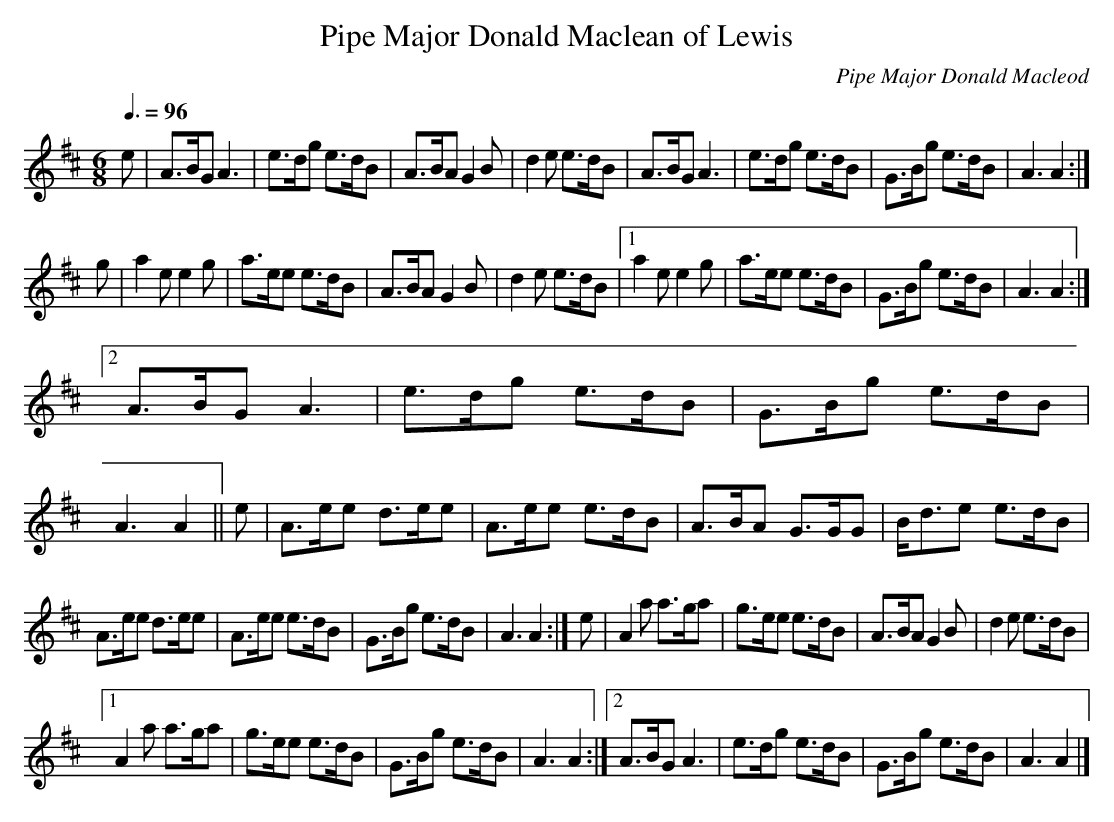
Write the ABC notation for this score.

X:1
T:Pipe Major Donald Maclean of Lewis
C:Pipe Major Donald Macleod
M:6/8
L:1/8
Q:3/8=96
K:AMix
e |A>BG A3  |e>dg e>dB|A>BA G2B |d2e  e>dB |\
   A>BG A3  |e>dg e>dB|G>Bg e>dB|A3   A2  :|
g |a2e  e2g |a>ee e>dB|A>BA G2B |d2e  e>dB |\
[1 a2e  e2g |a>ee e>dB|G>Bg e>dB|A3   A2  :|
[2 A>BG A3  |e>dg e>dB|G>Bg e>dB|A3   A2  ||\
e |A>ee d>ee|A>ee e>dB|A>BA G>GG|B<de e>dB |
   A>ee d>ee|A>ee e>dB|G>Bg e>dB|A3   A2  :|\
e |A2a  a>ga|g>ee e>dB|A>BA G2B |d2e  e>dB |
[1 A2a  a>ga|g>ee e>dB|G>Bg e>dB|A3   A2  :|\
[2 A>BG A3  |e>dg e>dB|G>Bg e>dB|A3   A2  |]
